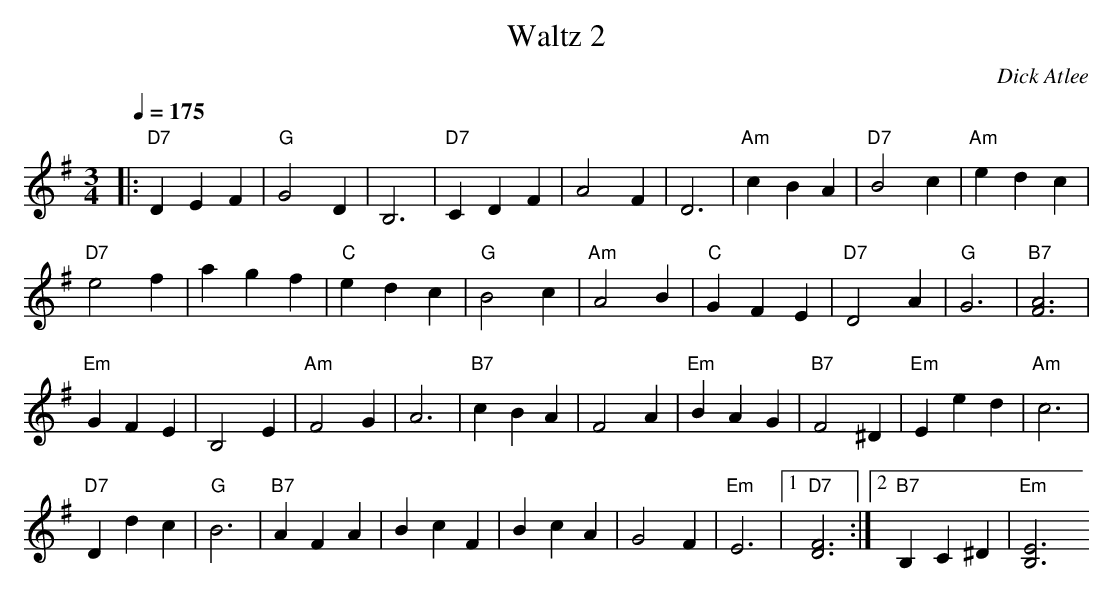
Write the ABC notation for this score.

X:1
T:Waltz 2
M:3/4
L:1/4
Q:1/4=175
C:Dick Atlee
K:G
|: "D7" DEF | "G" G2 D | B,3 | "D7" CDF | A2 F | D3 |
"Am" cBA | "D7" B2 c | "Am" edc | !
"D7" e2 f | agf | "C" edc |
"G" B2 c | "Am" A2 B | "C" GFE | "D7" D2 A | "G" G3 | "B7" [F3A3] | !
"Em" GFE | B,2 E | "Am" F2 G | A3 | "B7" cBA | F2 A | "Em" BAG |
"B7" F2 ^D | "Em" Eed | "Am" c3 | !
"D7" Ddc | "G" B3 | "B7" AFA | BcF | BcA | G2 F |
"Em" E3 |[1 "D7" [D3F3] :|[2 "B7" B,C^D | "Em" [B,3E3 ||
